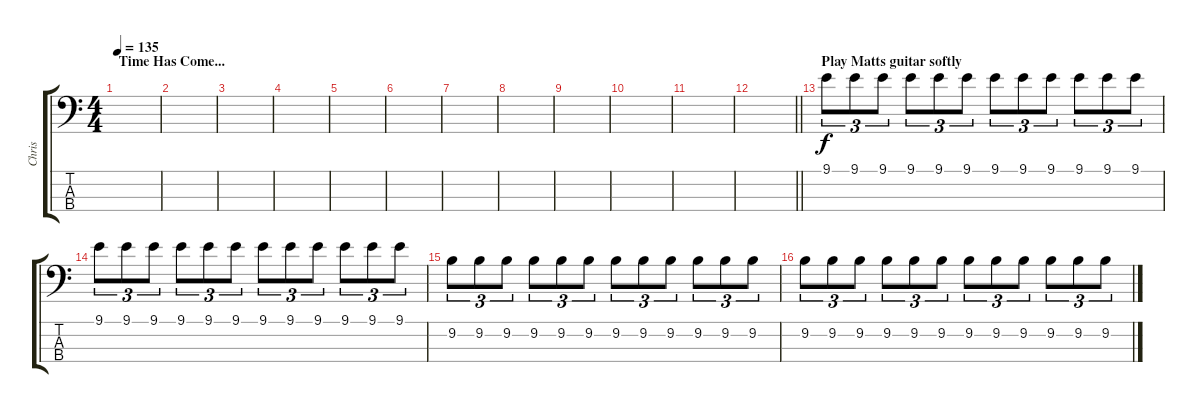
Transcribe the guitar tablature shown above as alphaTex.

\track ("Chris " "Chris ") {instrument electricbasspick}
\staff {score tabs}
\tuning (G2 D2 A1 E1) {hide}
\ts (4 4)
\section ("" "Time Has Come...")
\tempo 135
\clef f4
\ks c
|
|
|
|
|
|
|
|
|
|
|
\barLineRight lightlight
|
\section ("" "Play Matts guitar softly")
9.1.8{tu (3 2)} 9.1.8{tu (3 2)} 9.1.8{tu (3 2)} 9.1.8{tu (3 2)} 9.1.8{tu (3 2)} 9.1.8{tu (3 2)} 9.1.8{tu (3 2)} 9.1.8{tu (3 2)} 9.1.8{tu (3 2)} 9.1.8{tu (3 2)} 9.1.8{tu (3 2)} 9.1.8{tu (3 2)} |
9.1.8{tu (3 2)} 9.1.8{tu (3 2)} 9.1.8{tu (3 2)} 9.1.8{tu (3 2)} 9.1.8{tu (3 2)} 9.1.8{tu (3 2)} 9.1.8{tu (3 2)} 9.1.8{tu (3 2)} 9.1.8{tu (3 2)} 9.1.8{tu (3 2)} 9.1.8{tu (3 2)} 9.1.8{tu (3 2)} |
9.2.8{tu (3 2)} 9.2.8{tu (3 2)} 9.2.8{tu (3 2)} 9.2.8{tu (3 2)} 9.2.8{tu (3 2)} 9.2.8{tu (3 2)} 9.2.8{tu (3 2)} 9.2.8{tu (3 2)} 9.2.8{tu (3 2)} 9.2.8{tu (3 2)} 9.2.8{tu (3 2)} 9.2.8{tu (3 2)} |
9.2.8{tu (3 2)} 9.2.8{tu (3 2)} 9.2.8{tu (3 2)} 9.2.8{tu (3 2)} 9.2.8{tu (3 2)} 9.2.8{tu (3 2)} 9.2.8{tu (3 2)} 9.2.8{tu (3 2)} 9.2.8{tu (3 2)} 9.2.8{tu (3 2)} 9.2.8{tu (3 2)} 9.2.8{tu (3 2)}
